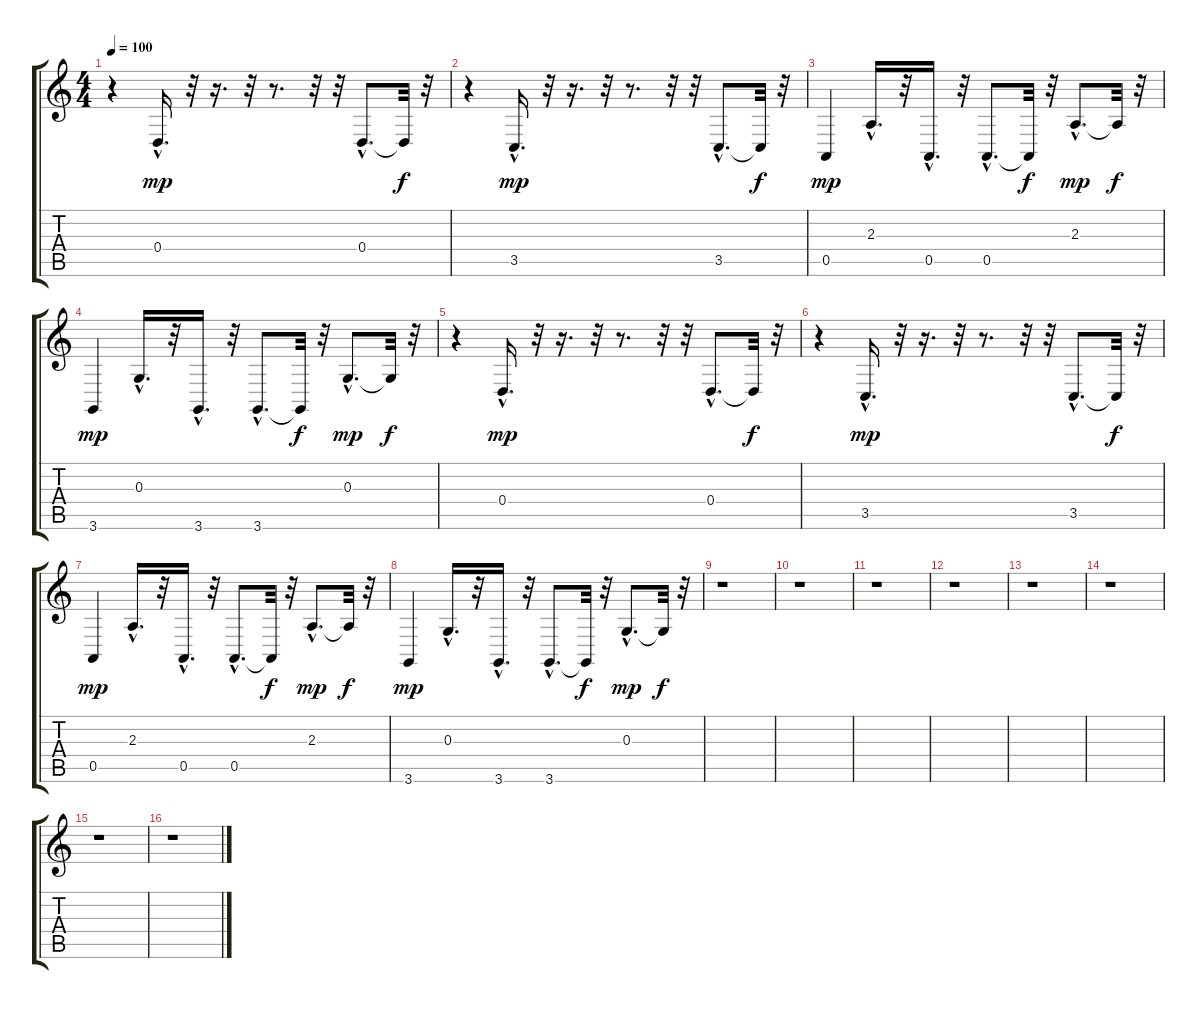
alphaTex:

\track "" {instrument acousticgrandpiano}
\staff {score tabs}
\tuning (E4 B3 G3 D3 A2 E2) {hide}
\ts (4 4)
\tempo 100
\clef g2
\ks c
r.4{dy f} 0.4{hac}.16{d dy mp} r.32 r.16{d} r.32 r.8{d} r.32 r.32 0.4{hac}.8{d} 0.4{t}.32{dy f} r.32 |
r.4 3.5{hac}.16{d dy mp} r.32 r.16{d} r.32 r.8{d} r.32 r.32 3.5{hac}.8{d} 3.5{t}.32{dy f} r.32 |
0.5.4{dy mp} 2.3{hac}.16{d} r.32 0.5{hac}.16{d} r.32 0.5{hac}.8{d} 0.5{t}.32{dy f} r.32 2.3{hac}.8{d dy mp} 2.3{t}.32{dy f} r.32 |
3.6.4{dy mp} 0.3{hac}.16{d} r.32 3.6{hac}.16{d} r.32 3.6{hac}.8{d} 3.6{t}.32{dy f} r.32 0.3{hac}.8{d dy mp} 0.3{t}.32{dy f} r.32 |
r.4 0.4{hac}.16{d dy mp} r.32 r.16{d} r.32 r.8{d} r.32 r.32 0.4{hac}.8{d} 0.4{t}.32{dy f} r.32 |
r.4 3.5{hac}.16{d dy mp} r.32 r.16{d} r.32 r.8{d} r.32 r.32 3.5{hac}.8{d} 3.5{t}.32{dy f} r.32 |
0.5.4{dy mp} 2.3{hac}.16{d} r.32 0.5{hac}.16{d} r.32 0.5{hac}.8{d} 0.5{t}.32{dy f} r.32 2.3{hac}.8{d dy mp} 2.3{t}.32{dy f} r.32 |
3.6.4{dy mp} 0.3{hac}.16{d} r.32 3.6{hac}.16{d} r.32 3.6{hac}.8{d} 3.6{t}.32{dy f} r.32 0.3{hac}.8{d dy mp} 0.3{t}.32{dy f} r.32 |
r.1 |
r.1 |
r.1 |
r.1 |
r.1 |
r.1 |
r.1 |
r.1
